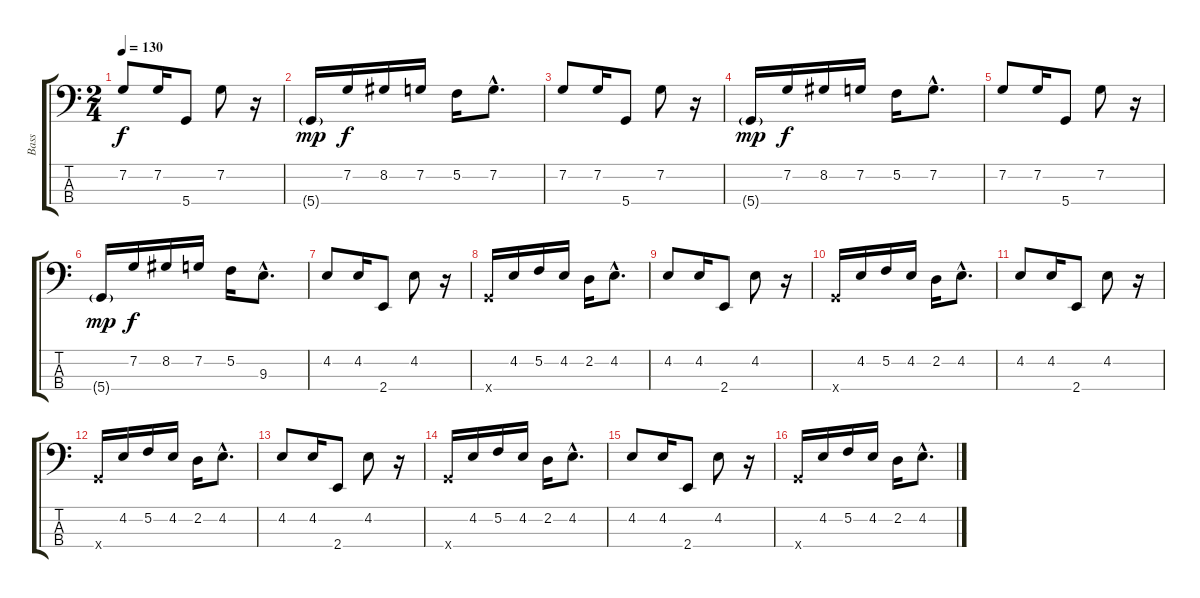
\track ("Bass" "Bass") {instrument electricbassfinger}
\staff {score tabs}
\tuning (F2 C2 G1 D1) {hide}
\ts (2 4)
\tempo 130
\clef f4
\ks c
7.2.8{dy f} 7.2.16 5.4.8 7.2.8 r.16 |
5.4{g}.16{dy mp} 7.2.16{dy f} 8.2.16 7.2.16 5.2.16 7.2{hac}.8{d} |
7.2.8 7.2.16 5.4.8 7.2.8 r.16 |
5.4{g}.16{dy mp} 7.2.16{dy f} 8.2.16 7.2.16 5.2.16 7.2{hac}.8{d} |
7.2.8 7.2.16 5.4.8 7.2.8 r.16 |
5.4{g}.16{dy mp} 7.2.16{dy f} 8.2.16 7.2.16 5.2.16 9.3{hac}.8{d} |
4.2.8 4.2.16 2.4.8 4.2.8 r.16 |
5.4{x}.16 4.2.16 5.2.16 4.2.16 2.2.16 4.2{hac}.8{d} |
4.2.8 4.2.16 2.4.8 4.2.8 r.16 |
5.4{x}.16 4.2.16 5.2.16 4.2.16 2.2.16 4.2{hac}.8{d} |
4.2.8 4.2.16 2.4.8 4.2.8 r.16 |
5.4{x}.16 4.2.16 5.2.16 4.2.16 2.2.16 4.2{hac}.8{d} |
4.2.8 4.2.16 2.4.8 4.2.8 r.16 |
5.4{x}.16 4.2.16 5.2.16 4.2.16 2.2.16 4.2{hac}.8{d} |
4.2.8 4.2.16 2.4.8 4.2.8 r.16 |
5.4{x}.16 4.2.16 5.2.16 4.2.16 2.2.16 4.2{hac}.8{d}
